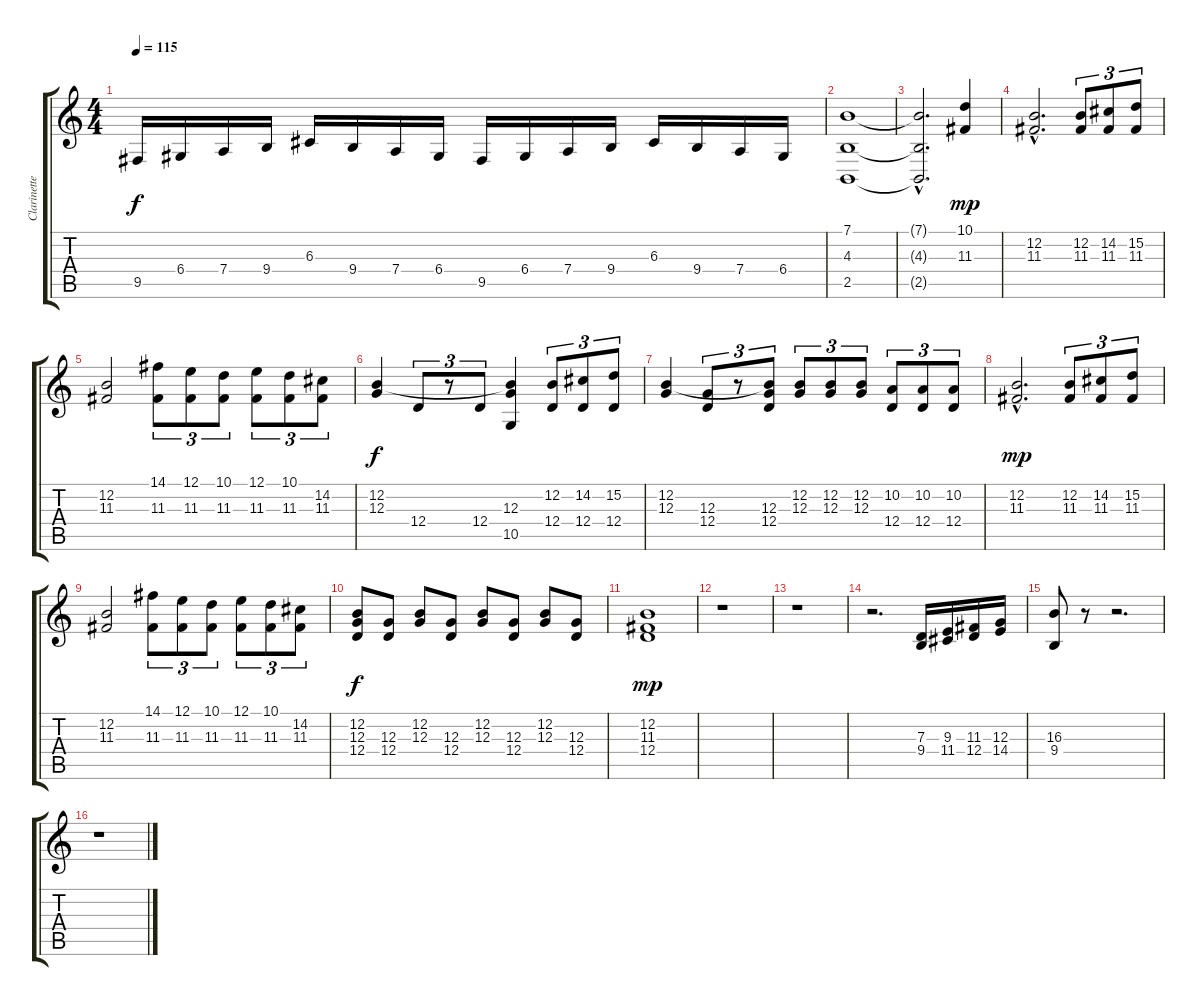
\track ("Clarinettes" "Clarinette") {instrument clarinet}
\staff {score tabs}
\tuning (E4 B3 G3 D3 A2 E2) {hide}
\ts (4 4)
\tempo 115
\clef g2
\ks c
9.5.16{dy f} 6.4.16 7.4.16 9.4.16 6.3.16 9.4.16 7.4.16 6.4.16 9.5.16 6.4.16 7.4.16 9.4.16 6.3.16 9.4.16 7.4.16 6.4.16 |
(7.1 4.3 2.5).1 |
(7.1{hac t} 4.3{hac t} 2.5{hac t}).2{d} (10.1 11.3).4{dy mp volume 13} |
\section ("" "")
(12.2{hac} 11.3{hac}).2{d} (12.2 11.3).8{tu (3 2)} (14.2 11.3).8{tu (3 2)} (15.2 11.3).8{tu (3 2)} |
(12.2 11.3).2 (14.1 11.3).8{tu (3 2)} (12.1 11.3).8{tu (3 2)} (10.1 11.3).8{tu (3 2)} (12.1 11.3).8{tu (3 2)} (10.1 11.3).8{tu (3 2)} (14.2 11.3).8{tu (3 2)} |
(12.2 12.3).4{dy f} 12.4.8{tu (3 2)} r.8{tu (3 2)} 12.4.8{tu (3 2)} (12.2{t} 12.3 10.5).4 (12.2 12.4).8{tu (3 2)} (14.2 12.4).8{tu (3 2)} (15.2 12.4).8{tu (3 2)} |
(12.2 12.3).4 (12.3 12.4).8{tu (3 2)} r.8{tu (3 2)} (12.2{t} 12.3 12.4).8{tu (3 2)} (12.2 12.3).8{tu (3 2)} (12.2 12.3).8{tu (3 2)} (12.2 12.3).8{tu (3 2)} (10.2 12.4).8{tu (3 2)} (10.2 12.4).8{tu (3 2)} (10.2 12.4).8{tu (3 2)} |
(12.2{hac} 11.3{hac}).2{d dy mp} (12.2 11.3).8{tu (3 2)} (14.2 11.3).8{tu (3 2)} (15.2 11.3).8{tu (3 2)} |
(12.2 11.3).2 (14.1 11.3).8{tu (3 2)} (12.1 11.3).8{tu (3 2)} (10.1 11.3).8{tu (3 2)} (12.1 11.3).8{tu (3 2)} (10.1 11.3).8{tu (3 2)} (14.2 11.3).8{tu (3 2)} |
(12.2 12.3 12.4).8{dy f} (12.3 12.4).8 (12.2 12.3).8 (12.3 12.4).8 (12.2 12.3).8 (12.3 12.4).8 (12.2 12.3).8 (12.3 12.4).8 |
\section ("" "")
(12.2 11.3 12.4).1{dy mp} |
r.1 |
r.1 |
r.2{d} (7.3 9.4).16 (9.3 11.4).16 (11.3 12.4).16 (12.3 14.4).16 |
(16.3 9.4).8 r.8 r.2{d} |
r.1
